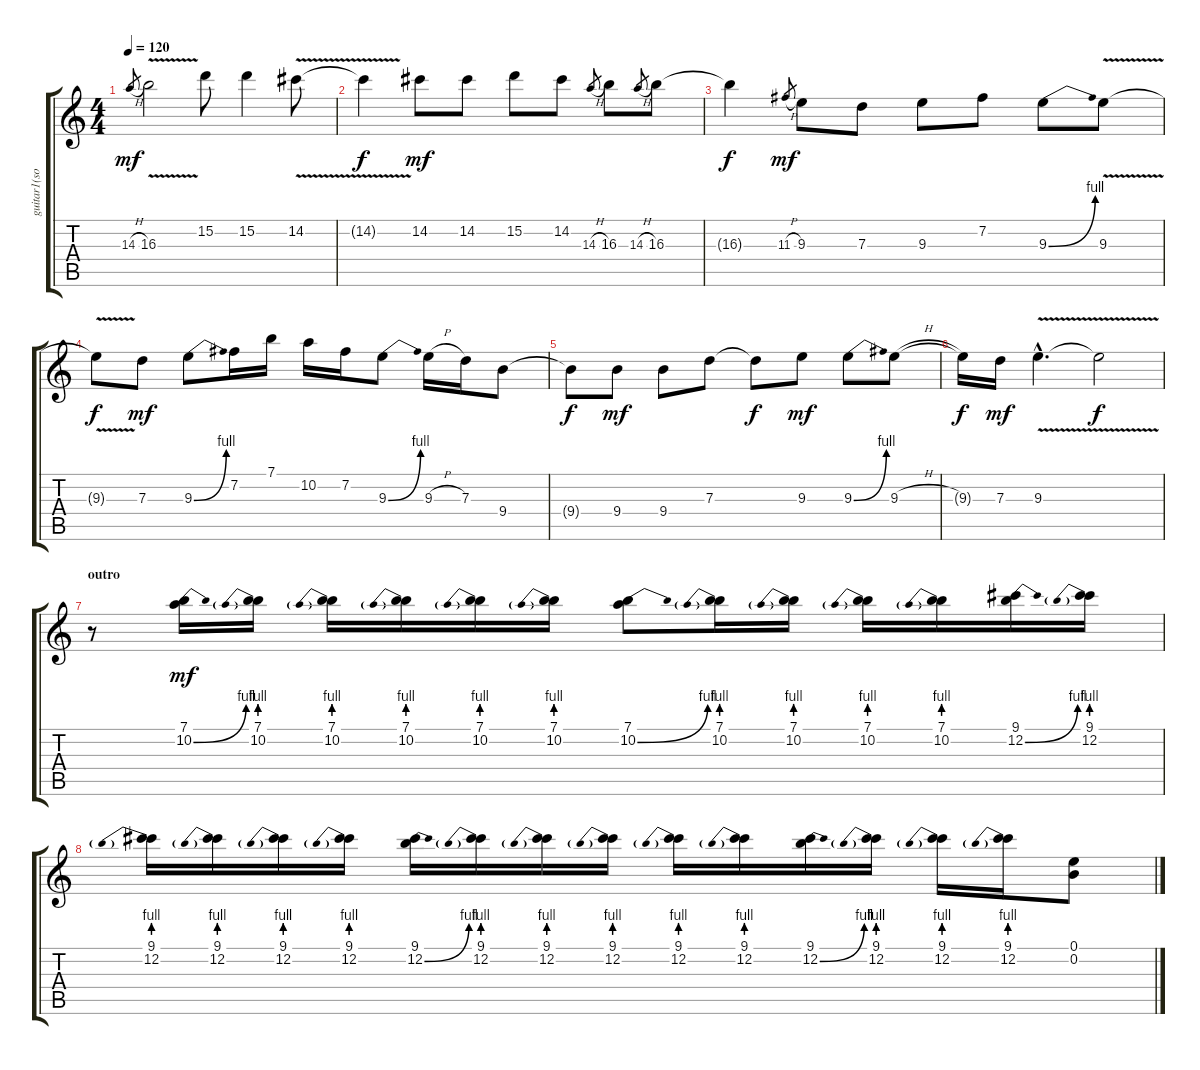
\track ("guitar1(solo)" "guitar1(so") {instrument distortionguitar}
\staff {score tabs}
\tuning (E4 B3 G3 D3 A2 E2) {hide}
\ts (4 4)
\tempo 120
\clef g2
\ks c
14.3{h}.8{gr dy mf} 16.3{v}.2 15.2.8 15.2.4 14.2{v}.8 |
14.2{t}.4{dy f} 14.2.8{dy mf} 14.2.8 15.2.8 14.2.8 14.3{h}.8{gr} 16.3.8 14.3{h}.8{gr} 16.3.8 |
16.3{t}.4{dy f} 11.3{h}.8{gr dy mf} 9.3.8 7.3.8 9.3.8 7.2.8 9.3{be (bend 0 0 60 4)}.8 9.3{v}.8 |
9.3{t}.8{dy f} 7.3.8{dy mf} 9.3{be (bend 0 0 60 4)}.8 7.2.16 7.1.16 10.2.16 7.2.16 9.3{be (bend 0 0 60 4)}.8 9.3{h}.16 7.3.16 9.4.8 |
9.4{t}.8{dy f} 9.4.8{dy mf} 9.4.8 7.3.8 7.3{t}.8{dy f} 9.3.8{dy mf} 9.3{be (bend 0 0 60 4)}.8 9.3{h}.8 |
9.3{t}.16{dy f} 7.3.16{dy mf} 9.3{v hac}.4{d} 9.3{t}.2{dy f} |
\section ("" "outro")
r.8 (7.1 10.2{be (bend 0 0 60 4)}).16{dy mf} (7.1 10.2{be (prebend 0 4 60 4)}).16 (7.1 10.2{be (prebend 0 4 60 4)}).16 (7.1 10.2{be (prebend 0 4 60 4)}).16 (7.1 10.2{be (prebend 0 4 60 4)}).16 (7.1 10.2{be (prebend 0 4 60 4)}).16 (7.1 10.2{be (bend 0 0 60 4)}).8 (7.1 10.2{be (prebend 0 4 60 4)}).16 (7.1 10.2{be (prebend 0 4 60 4)}).16 (7.1 10.2{be (prebend 0 4 60 4)}).16 (7.1 10.2{be (prebend 0 4 60 4)}).16 (9.1 12.2{be (bend 0 0 60 4)}).16 (9.1 12.2{be (prebend 0 4 60 4)}).16 |
(9.1 12.2{be (prebend 0 4 60 4)}).16 (9.1 12.2{be (prebend 0 4 60 4)}).16 (9.1 12.2{be (prebend 0 4 60 4)}).16 (9.1 12.2{be (prebend 0 4 60 4)}).16 (9.1 12.2{be (bend 0 0 60 4)}).16 (9.1 12.2{be (prebend 0 4 60 4)}).16 (9.1 12.2{be (prebend 0 4 60 4)}).16 (9.1 12.2{be (prebend 0 4 60 4)}).16 (9.1 12.2{be (prebend 0 4 60 4)}).16 (9.1 12.2{be (prebend 0 4 60 4)}).16 (9.1 12.2{be (bend 0 0 60 4)}).16 (9.1 12.2{be (prebend 0 4 60 4)}).16 (9.1 12.2{be (prebend 0 4 60 4)}).16 (9.1 12.2{be (prebend 0 4 60 4)}).16 (0.1 0.2).8
